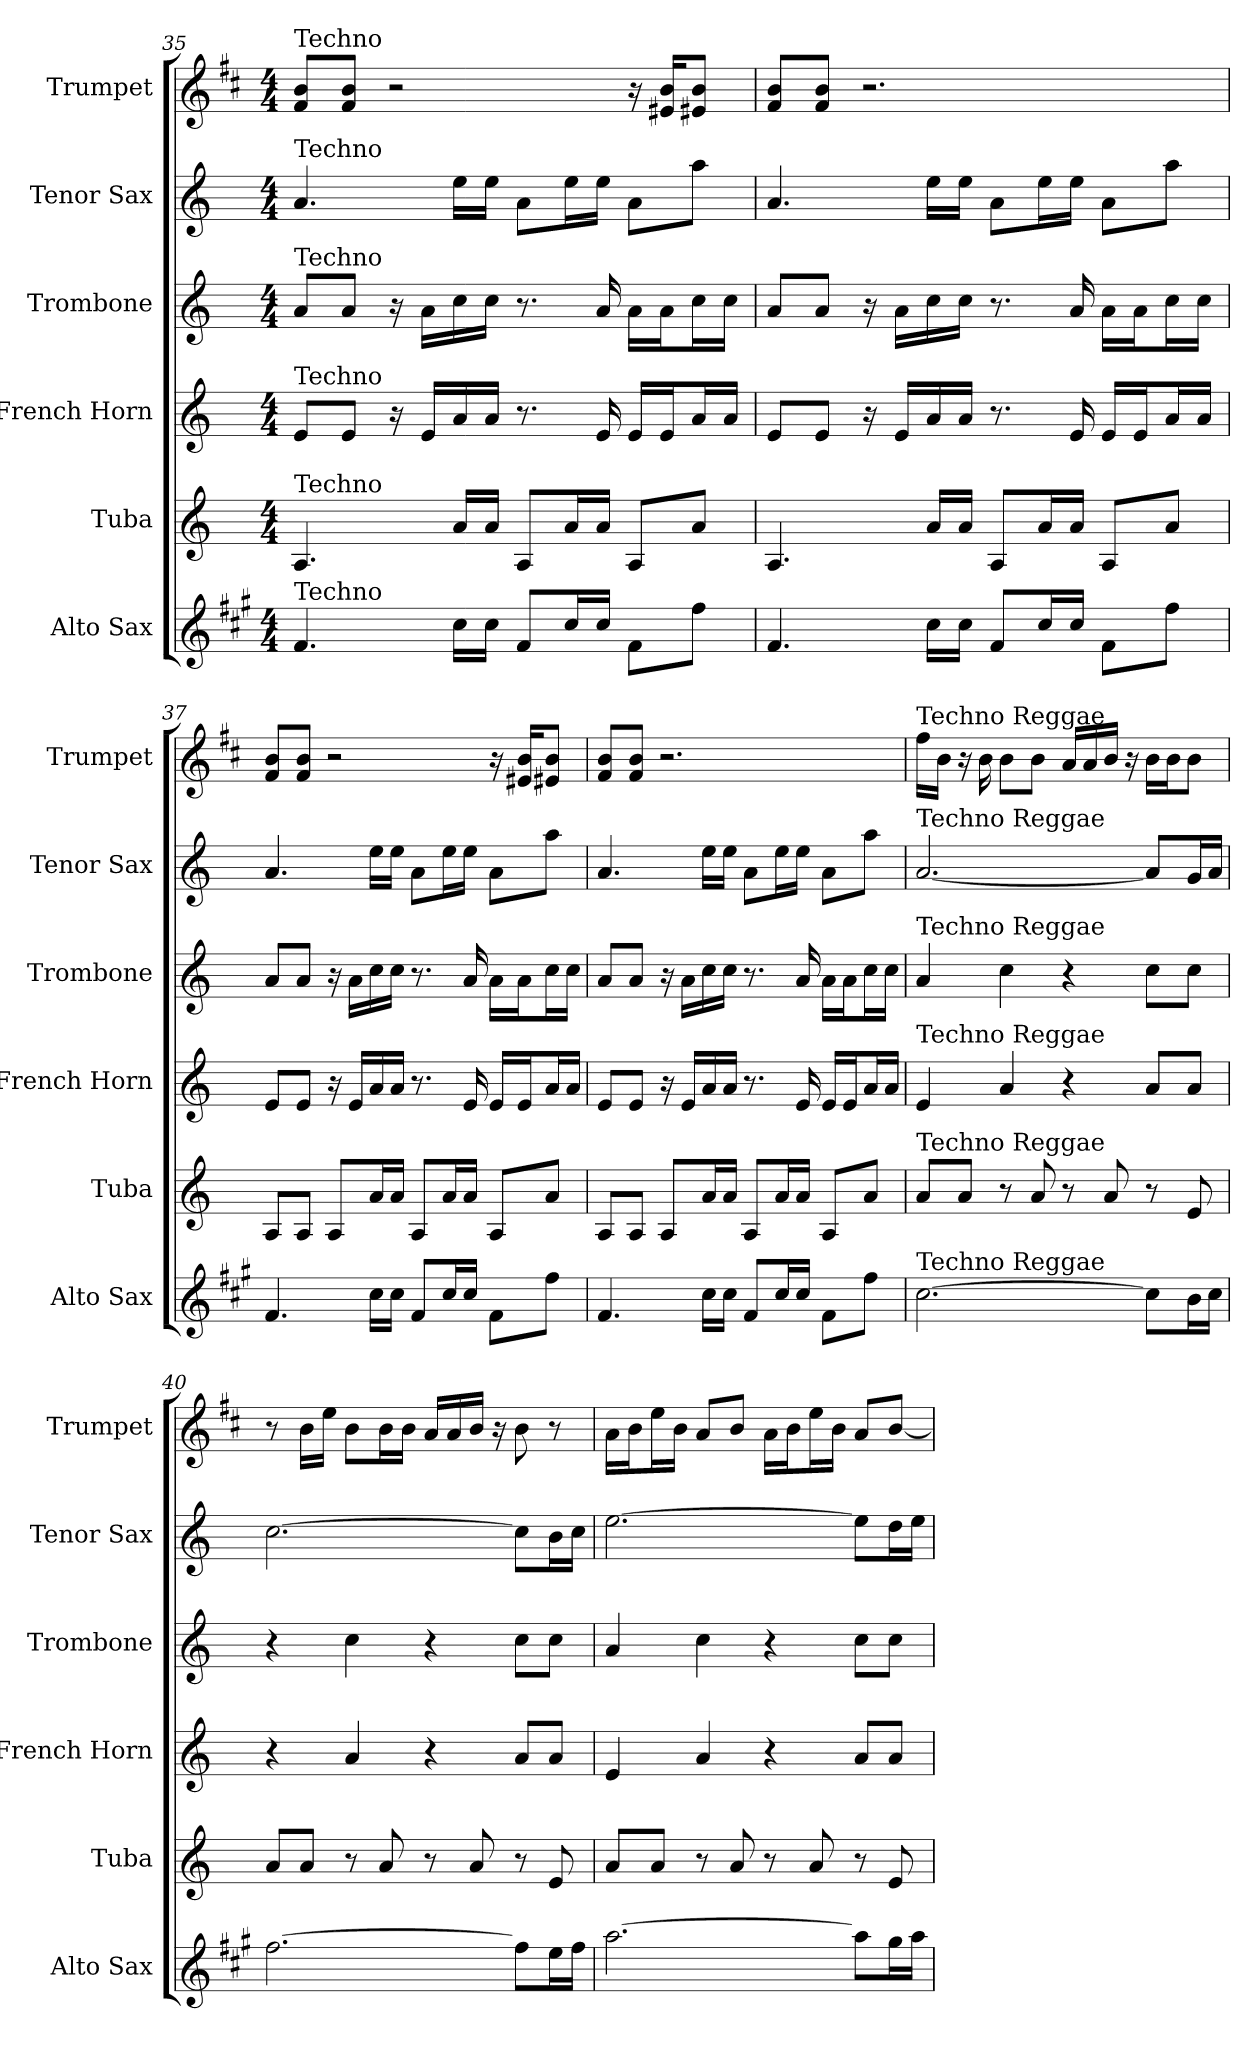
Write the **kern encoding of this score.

**kern	**kern	**kern	**kern	**kern	**kern
*part6	*part5	*part4	*part3	*part2	*part1
*staff6	*staff5	*staff4	*staff3	*staff2	*staff1
*I"Alto Sax	*I"Tuba	*I"French Horn	*I"Trombone	*I"Tenor Sax	*I"Trumpet
*I'Alto Sax	*I'Tuba	*I'French Horn	*I'Trombone	*I'Tenor Sax	*I'Trumpet
*clefG2	*clefG2	*clefG2	*clefG2	*clefG2	*clefG2
*ITrd5c9	*ITrd15c26	*ITrd8c14	*ITrd8c14	*ITrd8c14	*ITrd1c2
*k[]	*k[]	*k[]	*k[]	*k[]	*k[]
*M4/4	*M4/4	*M4/4	*M4/4	*M4/4	*M4/4
=35	=35	=35	=35	=35	=35
!	!	!	!	!	!LO:TX:a:t=Techno
!	!	!	!	!LO:TX:a:t=Techno	!
!	!	!	!LO:TX:a:t=Techno	!	!
!	!	!LO:TX:a:t=Techno	!	!	!
!	!LO:TX:a:t=Techno	!	!	!	!
!LO:TX:a:t=Techno	!	!	!	!	!
4.A	4.AAA	8EL	8AL	4.A	8e 8aL
.	.	8EJ	8AJ	.	8e 8aJ
.	.	16r	16r	.	2r
.	.	16ELL	16ALL	.	.
16eLL	16AALL	16A	16c	16eLL	.
16eJJ	16AAJJ	16AJJ	16cJJ	16eJJ	.
8AL	8AAAL	8.r	8.r	8AL	.
16eL	16AAL	.	.	16eL	.
16eJJ	16AAJJ	16E	16A	16eJJ	.
8AL	8AAAL	16ELL	16ALL	8AL	16r
.	.	16EJ	16AJ	.	16d#X 16aKL
8aJ	8AAJ	16AL	16cL	8aJ	8d#X 8aJ
.	.	16AJJ	16cJJ	.	.
=36	=36	=36	=36	=36	=36
4.A	4.AAA	8EL	8AL	4.A	8e 8aL
.	.	8EJ	8AJ	.	8e 8aJ
.	.	16r	16r	.	2.r
.	.	16ELL	16ALL	.	.
16eLL	16AALL	16A	16c	16eLL	.
16eJJ	16AAJJ	16AJJ	16cJJ	16eJJ	.
8AL	8AAAL	8.r	8.r	8AL	.
16eL	16AAL	.	.	16eL	.
16eJJ	16AAJJ	16E	16A	16eJJ	.
8AL	8AAAL	16ELL	16ALL	8AL	.
.	.	16EJ	16AJ	.	.
8aJ	8AAJ	16AL	16cL	8aJ	.
.	.	16AJJ	16cJJ	.	.
=37	=37	=37	=37	=37	=37
4.A	8AAAL	8EL	8AL	4.A	8e 8aL
.	8AAAJ	8EJ	8AJ	.	8e 8aJ
.	8AAAL	16r	16r	.	2r
.	.	16ELL	16ALL	.	.
16eLL	16AAL	16A	16c	16eLL	.
16eJJ	16AAJJ	16AJJ	16cJJ	16eJJ	.
8AL	8AAAL	8.r	8.r	8AL	.
16eL	16AAL	.	.	16eL	.
16eJJ	16AAJJ	16E	16A	16eJJ	.
8AL	8AAAL	16ELL	16ALL	8AL	16r
.	.	16EJ	16AJ	.	16d#X 16aKL
8aJ	8AAJ	16AL	16cL	8aJ	8d#X 8aJ
.	.	16AJJ	16cJJ	.	.
=38	=38	=38	=38	=38	=38
4.A	8AAAL	8EL	8AL	4.A	8e 8aL
.	8AAAJ	8EJ	8AJ	.	8e 8aJ
.	8AAAL	16r	16r	.	2.r
.	.	16ELL	16ALL	.	.
16eLL	16AAL	16A	16c	16eLL	.
16eJJ	16AAJJ	16AJJ	16cJJ	16eJJ	.
8AL	8AAAL	8.r	8.r	8AL	.
16eL	16AAL	.	.	16eL	.
16eJJ	16AAJJ	16E	16A	16eJJ	.
8AL	8AAAL	16ELL	16ALL	8AL	.
.	.	16EJ	16AJ	.	.
8aJ	8AAJ	16AL	16cL	8aJ	.
.	.	16AJJ	16cJJ	.	.
=39	=39	=39	=39	=39	=39
!	!	!	!	!	!LO:TX:a:t=Techno Reggae
!	!	!	!	!LO:TX:a:t=Techno Reggae	!
!	!	!	!LO:TX:a:t=Techno Reggae	!	!
!	!	!LO:TX:a:t=Techno Reggae	!	!	!
!	!LO:TX:a:t=Techno Reggae	!	!	!	!
!LO:TX:a:t=Techno Reggae	!	!	!	!	!
[2.e	8AAL	4E	4A	[2.A	16eeLL
.	.	.	.	.	16aJJ
.	8AAJ	.	.	.	16r
.	.	.	.	.	16a
.	8r	4A	4c	.	8aL
.	8AA	.	.	.	8aJ
.	8r	4r	4r	.	16gLL
.	.	.	.	.	16g
.	8AA	.	.	.	16aJJ
.	.	.	.	.	16r
8eL]	8r	8AL	8cL	8AL]	16aLL
.	.	.	.	.	16aJ
16dL	8EE	8AJ	8cJ	16GL	8aJ
16eJJ	.	.	.	16AJJ	.
=40	=40	=40	=40	=40	=40
[2.a	8AAL	4r	4r	[2.c	8r
.	8AAJ	.	.	.	16aLL
.	.	.	.	.	16ddJJ
.	8r	4A	4c	.	8aL
.	8AA	.	.	.	16aL
.	.	.	.	.	16aJJ
.	8r	4r	4r	.	16gLL
.	.	.	.	.	16g
.	8AA	.	.	.	16aJJ
.	.	.	.	.	16r
8aL]	8r	8AL	8cL	8cL]	8a
16gL	8EE	8AJ	8cJ	16BL	8r
16aJJ	.	.	.	16cJJ	.
=41	=41	=41	=41	=41	=41
[2.cc	8AAL	4E	4A	[2.e	16gLL
.	.	.	.	.	16aJ
.	8AAJ	.	.	.	16ddL
.	.	.	.	.	16aJJ
.	8r	4A	4c	.	8gL
.	8AA	.	.	.	8aJ
.	8r	4r	4r	.	16gLL
.	.	.	.	.	16aJ
.	8AA	.	.	.	16ddL
.	.	.	.	.	16aJJ
8ccL]	8r	8AL	8cL	8eL]	8gL
16bL	8EE	8AJ	8cJ	16dL	[8aJ
16ccJJ	.	.	.	16eJJ	.
=	=	=	=	=	=
*-	*-	*-	*-	*-	*-
